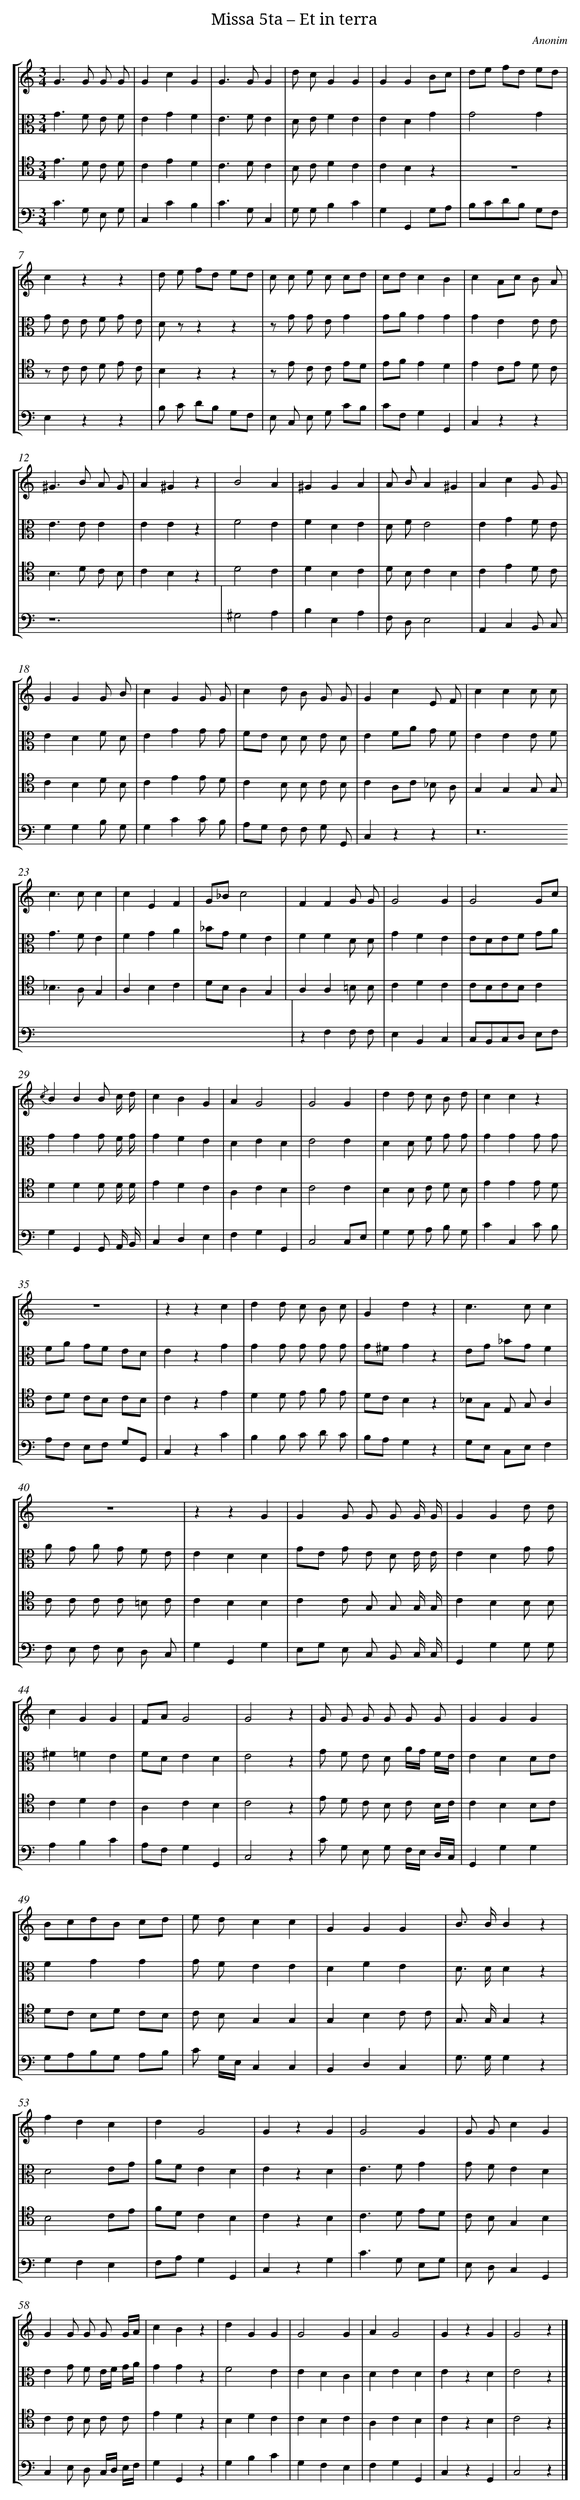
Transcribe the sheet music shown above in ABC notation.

X:1
T: Missa 5ta – Et in terra
C: Anonim
L: 1/8
M: 3/4
%%staves [1 2 3 4]
V: 1
V: 2 clef=alto
V: 3 clef=tenor
V: 4 clef=bass
K: C
[V:1] G2>G2 G G |
[V:2] G2>F2 E F |
[V:3] E2>D2 C D |
[V:4] C2>G,2 E, G, |
[V:1] G2c2G2 |
[V:2] E2G2F2 |
[V:3] C2E2D2 |
[V:4] C,2C2B,2 |
[V:1] G2>G2G2 |
[V:2] E2>F2E2 |
[V:3] C2>D2C2 |
[V:4] C2>G,2C,2 |
[V:1] d cG2G2 |
[V:2] D EF2E2 |
[V:3] B, CD2C2 |
[V:4] G, G,B,2C2 |
[V:1] G2G2Bc |
[V:2] E2D2G2 |
[V:3] C2B,2z2 |
[V:4] G,2G,,2G,A, |
[V:1] de fd ed |
[V:2] G4G2 |
[V:3] z6 |
[V:4] B,CDB, G,F, |
[V:1] c2z2z2 |
[V:2] G E E F G E |
[V:3] z C C D E C |
[V:4] E,2z2z2 |
[V:1] d e fd ed |
[V:2] D zz2z2 |
[V:3] B,2z2z2 |
[V:4] B, C DB, G,F, |
[V:1] c c e c cd |
[V:2] z G G EG2 |
[V:3] z E C C ED |
[V:4] E, C, E, G, CB, |
[V:1] cdc2B2 |
[V:2] GAG2G2 |
[V:3] EFE2D2 |
[V:4] CF,G,2G,,2 |
[V:1] c2Ac B A |
[V:2] G2E2E E |
[V:3] E2CE D C |
[V:4] C,2z2z2 |
[V:1] ^G2>B2 A G |
[V:2] E2>E2E2 |
[V:3] B,2>D2 C B, |
[V:4] z12 [|]
[V:1] A2^G2z2 |
[V:2] E2E2z2 |
[V:3] C2B,2z2 |
[V:4]  |
[V:1] B4A2 |
[V:2] F4E2 |
[V:3] D4C2 |
[V:4] ^G,4A,2 |
[V:1] ^G2G2A2 |
[V:2] F2D2E2 |
[V:3] D2B,2C2 |
[V:4] B,2E,2A,2 |
[V:1] A BA2^G2 |
[V:2] D FE4 |
[V:3] D B,C2B,2 |
[V:4] F, D,E,4 |
[V:1] A2c2G G |
[V:2] E2G2F E |
[V:3] C2E2D C |
[V:4] A,,2C,2B,, C, |
[V:1] G2G2G B |
[V:2] E2D2F D |
[V:3] C2B,2D B, |
[V:4] G,2G,2B, G, |
[V:1] c2G2G G |
[V:2] E2G2G G |
[V:3] C2E2E D |
[V:4] G,2C2C B, |
[V:1] c2d B G G |
[V:2] FE D D E D |
[V:3] C2B, B, C B, |
[V:4] A,G, F, F, G, G,, |
[V:1] G2c2E F |
[V:2] E2FA G F |
[V:3] C2A,C _B, A, |
[V:4] C,2z2z2 |
[V:1] c2c2c c |
[V:2] E2E2E F |
[V:3] G,2G,2G, G, |
[V:4] z24 [|]
[V:1] c2>c2c2 |
[V:2] G2>F2E2 |
[V:3] _B,2>A,2G,2 |
[V:4]  [|]
[V:1] c2E2F2 |
[V:2] F2G2A2 |
[V:3] A,2B,2C2 |
[V:4]  [|]
[V:1] G_Bc4 |
[V:2] _BGF2E2 |
[V:3] DB,A,2G,2 |
[V:4]  |
[V:1] F2F2G G |
[V:2] F2F2D D |
[V:3] A,2A,2=B, B, |
[V:4] z2F,2F, F, |
[V:1] G4G2 |
[V:2] G2F2E2 |
[V:3] C2D2C2 |
[V:4] E,2B,,2C,2 |
[V:1] G4Gc |
[V:2] EDEF GA |
[V:3] CB,CB,C2 |
[V:4] C,B,,C,D, E,F, |
[V:1] {/c}B2B2B c/ d/ |
[V:2] G2G2G F/ G/ |
[V:3] D2D2D D/ D/ |
[V:4] G,2G,,2G,, A,,/ B,,/ |
[V:1] c2B2G2 |
[V:2] G2F2E2 |
[V:3] E2D2C2 |
[V:4] C,2D,2E,2 |
[V:1] A2G4 |
[V:2] D2E2D2 |
[V:3] A,2C2B,2 |
[V:4] F,2G,2G,,2 |
[V:1] G4G2 |
[V:2] E4E2 |
[V:3] C4C2 |
[V:4] C,4C,E, |
[V:1] d2d c B d |
[V:2] D2D F G G |
[V:3] B,2B, C D B, |
[V:4] G,2G, A, B, G, |
[V:1] c2c2z2 |
[V:2] G2G2G G |
[V:3] E2E2E D |
[V:4] C2C,2C B, |
[V:1] z6 |
[V:2] FA GF ED |
[V:3] CD CB, CB, |
[V:4] A,F, E,F, G,G,, |
[V:1] z2z2c2 |
[V:2] E2z2G2 |
[V:3] C2z2E2 |
[V:4] C,2z2C2 |
[V:1] d2d c B c |
[V:2] G2G G G G |
[V:3] D2D E F E |
[V:4] B,2B, C D C |
[V:1] G2d2z2 |
[V:2] G^FG2z2 |
[V:3] DCB,2z2 |
[V:4] B,A,G,2z2 |
[V:1] c2>c2c2 |
[V:2] EG _BGF2 |
[V:3] _B,G, E, G,A,2 |
[V:4] G,E, C,E,F,2 |
[V:1] z6 |
[V:2] A G A G F E |
[V:3] C C C C =B, C |
[V:4] F, E, F, E, D, C, |
[V:1] z2z2G2 |
[V:2] E2D2D2 |
[V:3] C2B,2B,2 |
[V:4] G,2G,,2G,2 |
[V:1] G2G G G G/ G/ |
[V:2] GE G E D E/ E/ |
[V:3] C2C G, G, G,/ G,/ |
[V:4] E,G, E, C, B,, C,/ C,/ |
[V:1] G2G2d d |
[V:2] E2D2G G |
[V:3] C2B,2B, B, |
[V:4] G,,2G,2G, G, |
[V:1] c2G2G2 |
[V:2] ^F2=F2E2 |
[V:3] C2D2C2 |
[V:4] A,2B,2C2 |
[V:1] FAG4 |
[V:2] FDE2D2 |
[V:3] A,2C2B,2 |
[V:4] A,F,G,2G,,2 |
[V:1] G4z2 |
[V:2] E4z2 |
[V:3] C4z2 |
[V:4] C,4z2 |
[V:1] G G G G G G |
[V:2] G F E D A/G/ F/E/ |
[V:3] E D C B, C B,/C/ |
[V:4] C G, E, G, F,/E,/ D,/C,/ |
[V:1] G2G2G2 |
[V:2] E2D2DE |
[V:3] C2B,2B,C |
[V:4] G,,2G,2G,2 |
[V:1] BcdB cd |
[V:2] F2G2G2 |
[V:3] DC B,D CB, |
[V:4] G,A,B,G, A,B, |
[V:1] e dc2c2 |
[V:2] G FE2E2 |
[V:3] C B,G,2G,2 |
[V:4] C G,/E,/C,2C,2 |
[V:1] G2G2G2 |
[V:2] D2F2E2 |
[V:3] G,2B,2C C |
[V:4] B,,2D,2C,2 |
[V:1] B> BB2z2 |
[V:2] D> DD2z2 |
[V:3] G,> G,G,2z2 |
[V:4] G,> G,G,2z2 |
[V:1] f2d2c2 |
[V:2] D4EG |
[V:3] B,4CE |
[V:4] G,2F,2E,2 |
[V:1] d2G4 |
[V:2] AFE2D2 |
[V:3] FDC2B,2 |
[V:4] F,A,G,2G,,2 |
[V:1] G2z2G2 |
[V:2] E2z2D2 |
[V:3] C2z2B,2 |
[V:4] C,2z2G,2 |
[V:1] G4G2 |
[V:2] E2>F2G2 |
[V:3] C2>D2 ED |
[V:4] C2>G,2 E,G, |
[V:1] G Gc2G2 |
[V:2] G FE2D2 |
[V:3] C B,G,2B,2 |
[V:4] E, D,C,2G,,2 |
[V:1] G2G G G G/A/ |
[V:2] E2G F E/F/ G/A/ |
[V:3] C2C B, C C |
[V:4] C,2E, D, C,/D,/ E,/F,/ |
[V:1] c2B2z2 |
[V:2] G2G2z2 |
[V:3] E2D2z2 |
[V:4] G,2G,,2z2 |
[V:1] d2G2G2 |
[V:2] F4E2 |
[V:3] B,2D2C2 |
[V:4] G,2B,2C2 |
[V:1] G4G2 |
[V:2] E2D2C2 |
[V:3] C2B,2C2 |
[V:4] G,2F,2E,2 |
[V:1] A2G4 |
[V:2] D2E2D2 |
[V:3] A,2C2B,2 |
[V:4] F,2G,2G,,2 |
[V:1] G2z2G2 |
[V:2] E2z2D2 |
[V:3] C2z2B,2 |
[V:4] C,2z2G,,2 |
[V:1] G4z2 |]
[V:2] E4z2 |]
[V:3] C4z2 |]
[V:4] C,4z2 |]
